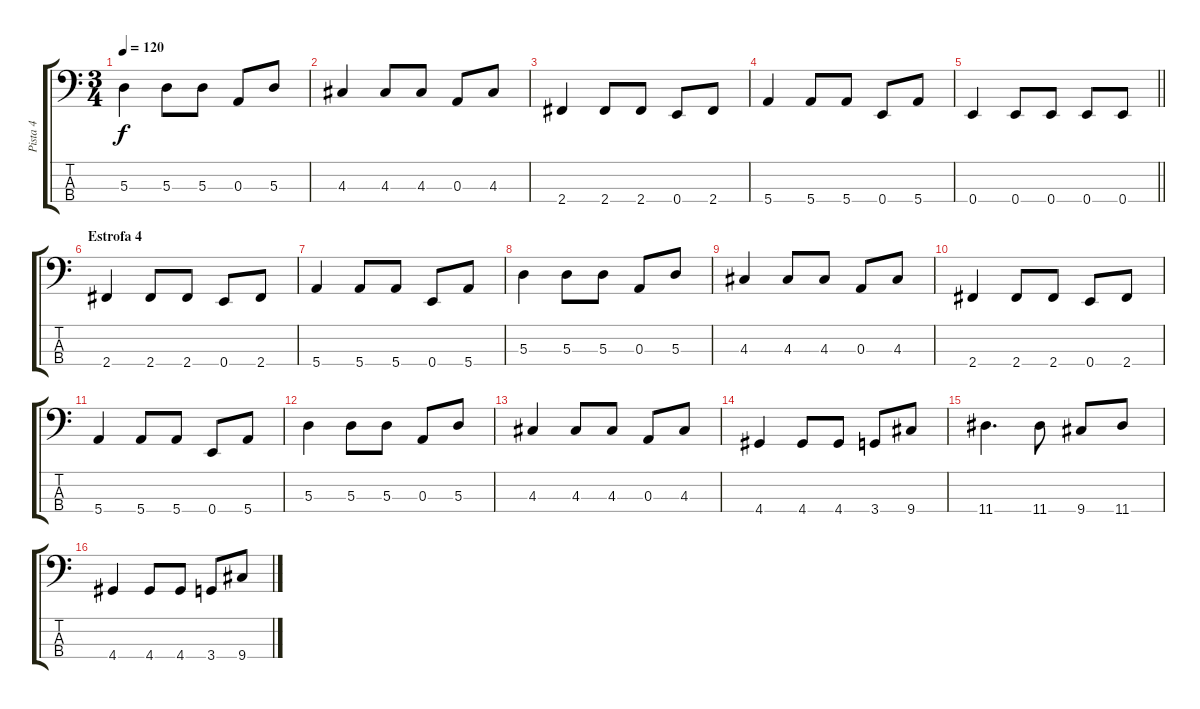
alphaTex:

\track ("Pista 4" "Pista 4") {instrument electricbasspick}
\staff {score tabs}
\tuning (G2 D2 A1 E1) {hide}
\ts (3 4)
\tempo 120
\clef f4
\ks c
5.3.4{dy f} 5.3.8 5.3.8 0.3.8 5.3.8 |
4.3.4 4.3.8 4.3.8 0.3.8 4.3.8 |
2.4.4 2.4.8 2.4.8 0.4.8 2.4.8 |
5.4.4 5.4.8 5.4.8 0.4.8 5.4.8 |
\barLineRight lightlight
0.4.4 0.4.8 0.4.8 0.4.8 0.4.8 |
\section ("" "Estrofa 4")
2.4.4 2.4.8 2.4.8 0.4.8 2.4.8 |
5.4.4 5.4.8 5.4.8 0.4.8 5.4.8 |
5.3.4 5.3.8 5.3.8 0.3.8 5.3.8 |
4.3.4 4.3.8 4.3.8 0.3.8 4.3.8 |
2.4.4 2.4.8 2.4.8 0.4.8 2.4.8 |
5.4.4 5.4.8 5.4.8 0.4.8 5.4.8 |
5.3.4 5.3.8 5.3.8 0.3.8 5.3.8 |
4.3.4 4.3.8 4.3.8 0.3.8 4.3.8 |
4.4.4 4.4.8 4.4.8 3.4.8 9.4.8 |
11.4.4{d} 11.4.8 9.4.8 11.4.8 |
4.4.4 4.4.8 4.4.8 3.4.8 9.4.8
